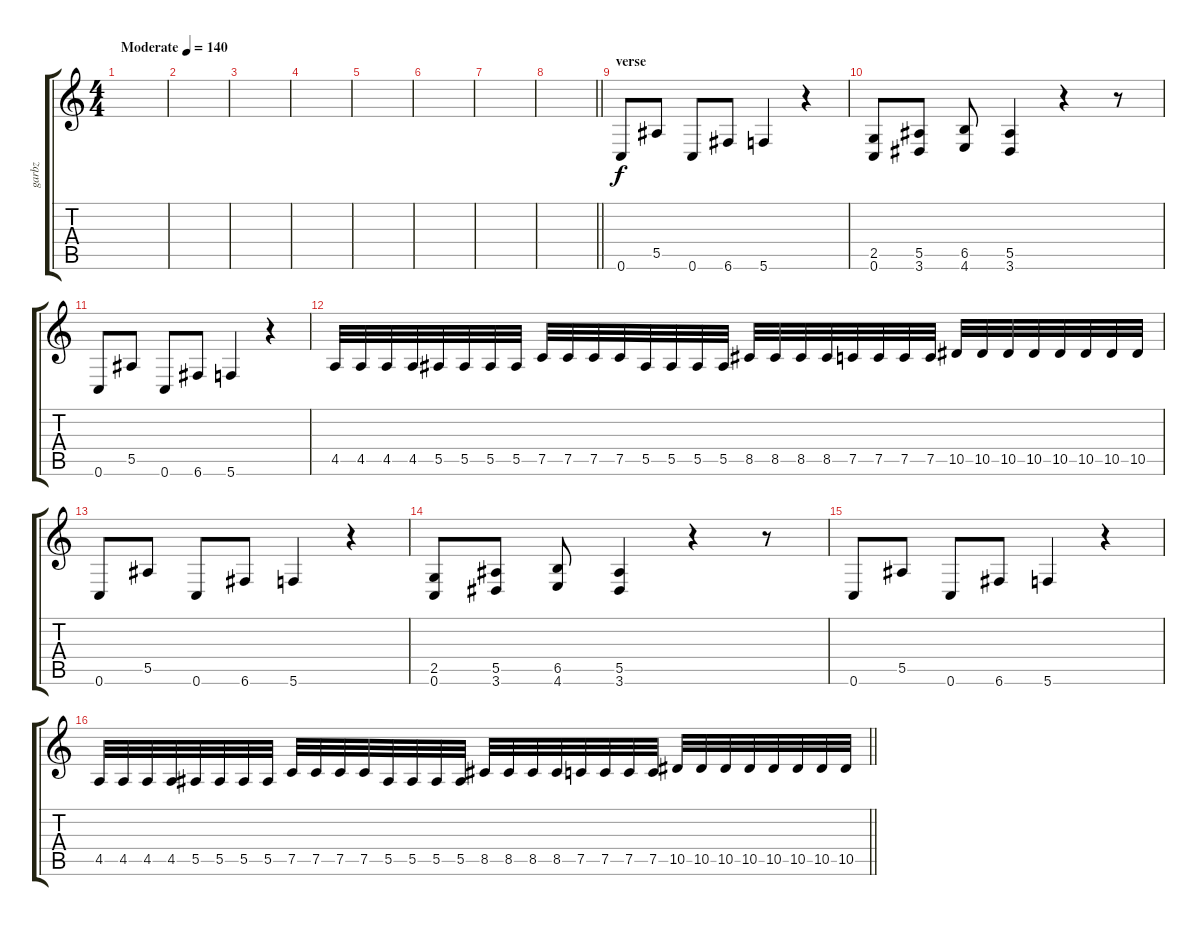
\track ("garbz" "garbz") {solo instrument distortionguitar}
\staff {score tabs}
\tuning (C4 G3 Eb3 Bb2 F2 C2) {hide}
\ts (4 4)
\tempo (140 "Moderate")
\clef g2
\ks c
|
|
|
|
|
|
|
\barLineRight lightlight
|
\section ("" "verse")
0.6.8 5.5.8 0.6.8 6.6.8 5.6.4 r.4 |
(2.5 0.6).8 (5.5 3.6).8 (6.5 4.6).8 (5.5 3.6).4 r.4 r.8 |
0.6.8 5.5.8 0.6.8 6.6.8 5.6.4 r.4 |
4.5.32 4.5.32 4.5.32 4.5.32 5.5.32 5.5.32 5.5.32 5.5.32 7.5.32 7.5.32 7.5.32 7.5.32 5.5.32 5.5.32 5.5.32 5.5.32 8.5.32 8.5.32 8.5.32 8.5.32 7.5.32 7.5.32 7.5.32 7.5.32 10.5.32 10.5.32 10.5.32 10.5.32 10.5.32 10.5.32 10.5.32 10.5.32 |
0.6.8 5.5.8 0.6.8 6.6.8 5.6.4 r.4 |
(2.5 0.6).8 (5.5 3.6).8 (6.5 4.6).8 (5.5 3.6).4 r.4 r.8 |
0.6.8 5.5.8 0.6.8 6.6.8 5.6.4 r.4 |
\barLineRight lightlight
4.5.32 4.5.32 4.5.32 4.5.32 5.5.32 5.5.32 5.5.32 5.5.32 7.5.32 7.5.32 7.5.32 7.5.32 5.5.32 5.5.32 5.5.32 5.5.32 8.5.32 8.5.32 8.5.32 8.5.32 7.5.32 7.5.32 7.5.32 7.5.32 10.5.32 10.5.32 10.5.32 10.5.32 10.5.32 10.5.32 10.5.32 10.5.32
